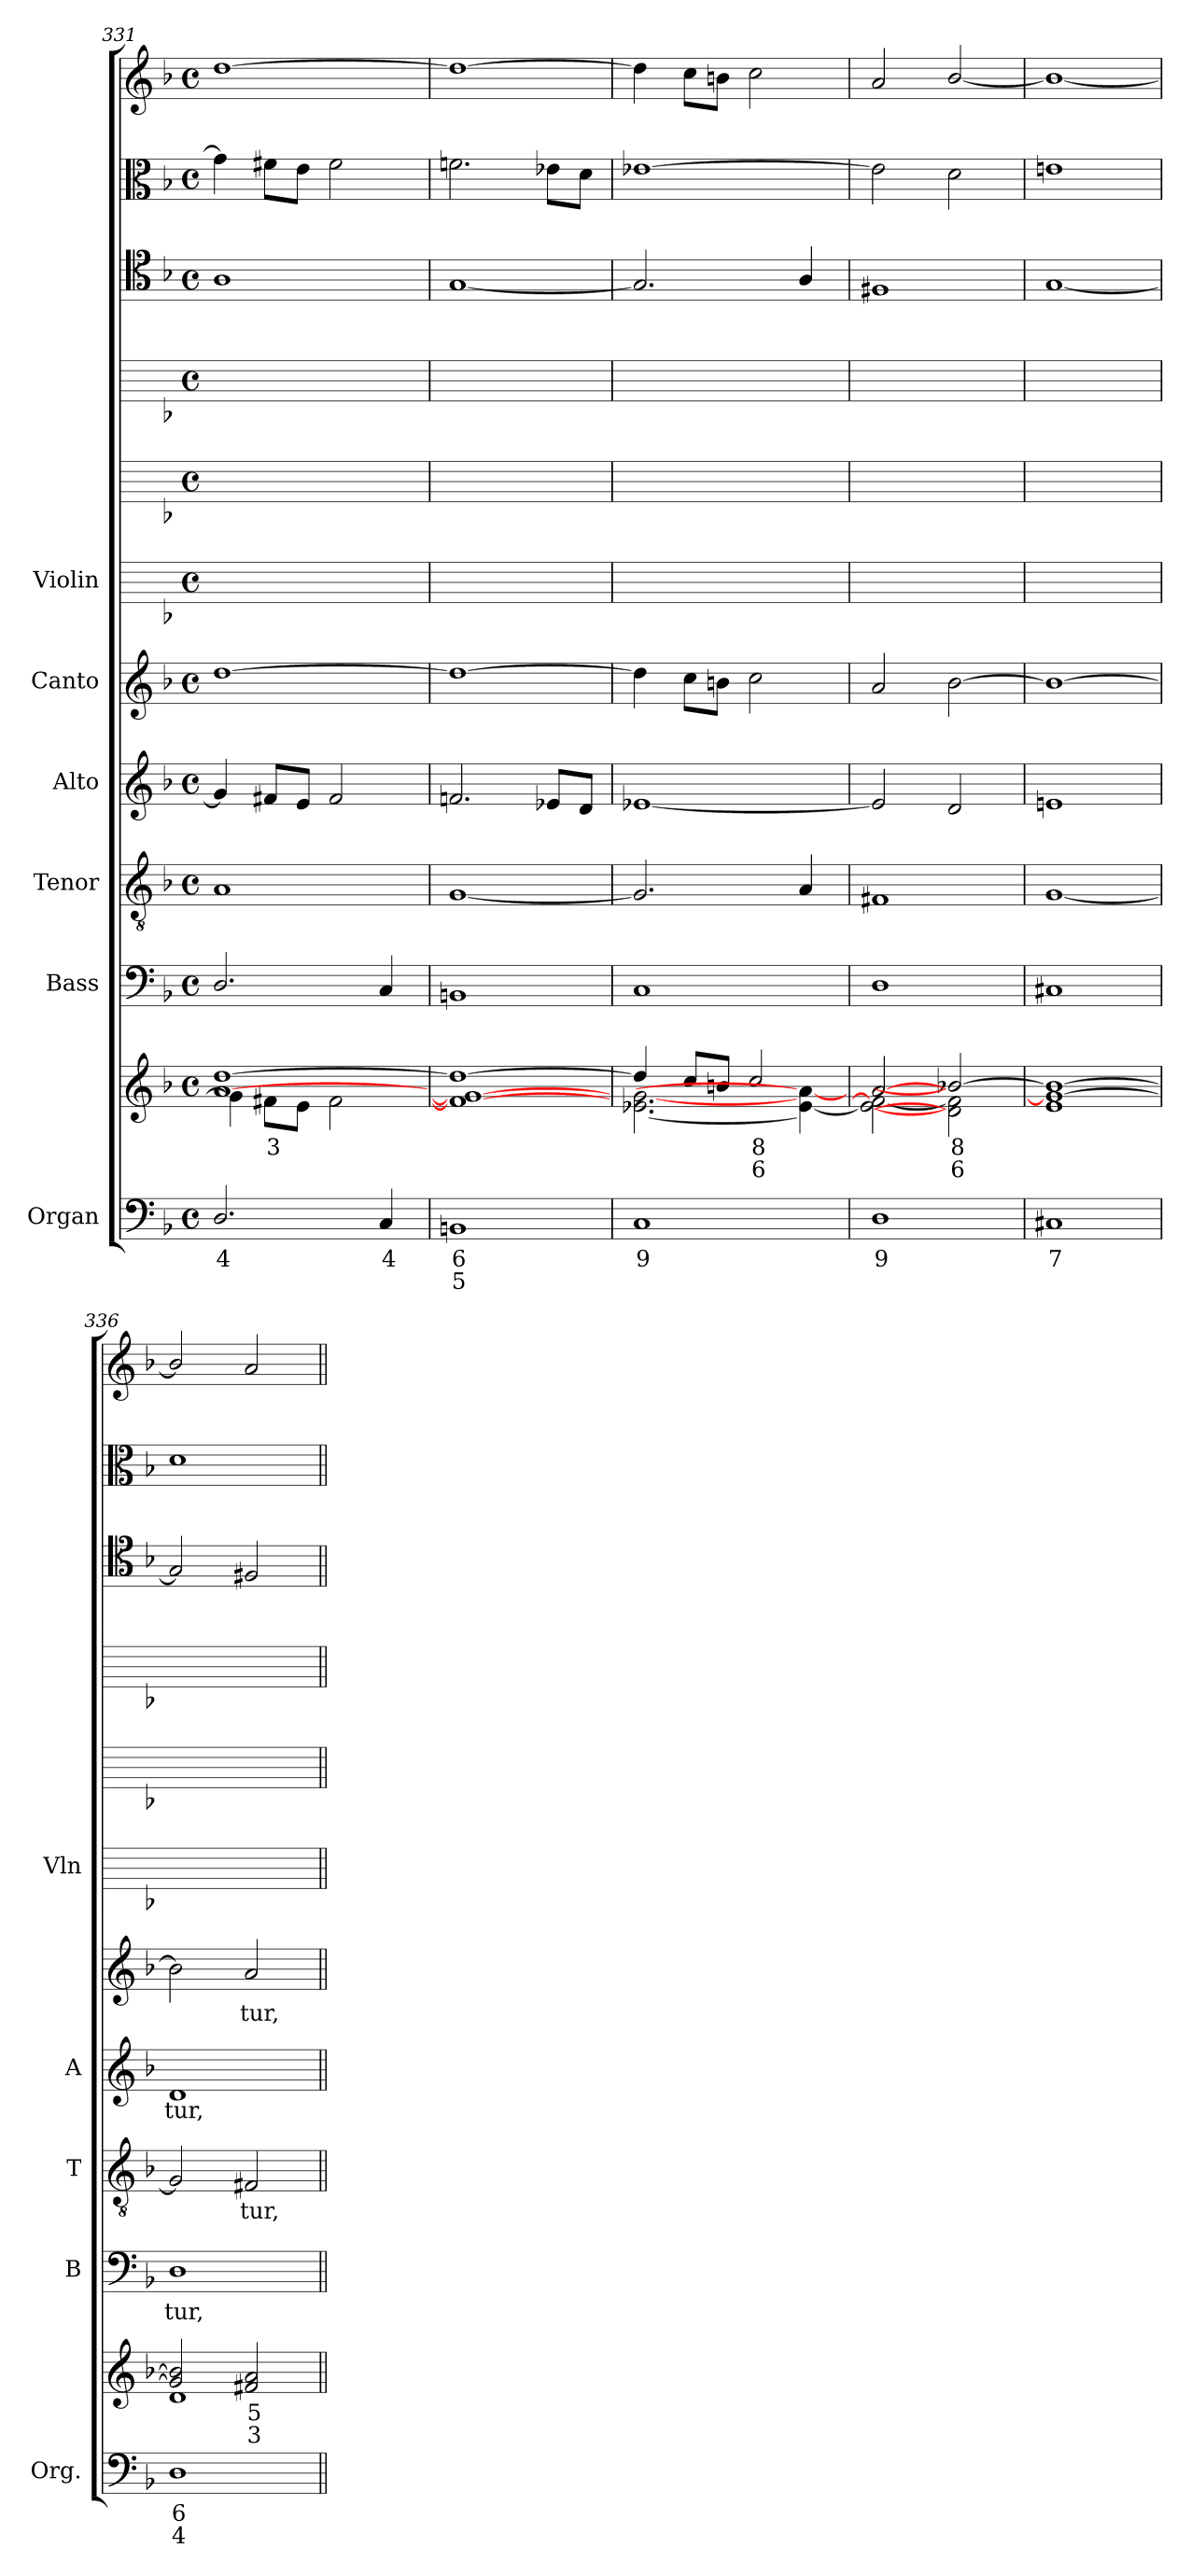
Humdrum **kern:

**kern	**text	**text	**kern	**text	**text	**kern	**text	**kern	**text	**kern	**text	**kern	**text	**kern	**kern	**kern	**kern	**kern	**kern
*part6	*part6	*part6	*part6	*part6	*part6	*part5	*part5	*part4	*part4	*part3	*part3	*part2	*part2	*part1	*part1	*part1	*part1	*part1	*part1
*staff12	*staff12	*staff12	*staff11	*staff11	*staff11	*staff10	*staff10	*staff9	*staff9	*staff8	*staff8	*staff7	*staff7	*staff6	*staff5	*staff4	*staff3	*staff2	*staff1
*I"Organ	*	*	*	*	*	*I"Bass	*	*I"Tenor	*	*I"Alto	*	*I"Canto	*	*I"Violin	*	*	*	*	*
*I'Org.	*	*	*	*	*	*I'B	*	*I'T	*	*I'A	*	*	*	*I'Vln	*	*	*	*	*
*clefF4	*	*	*clefG2	*	*	*clefF4	*	*clefGv2	*	*clefG2	*	*clefG2	*	*	*	*	*clefC4	*clefC3	*clefG2
*k[b-]	*	*	*k[b-]	*	*	*k[b-]	*	*k[b-]	*	*k[b-]	*	*k[b-]	*	*k[b-]	*k[b-]	*k[b-]	*k[b-]	*k[b-]	*k[b-]
*F:	*	*	*F:	*	*	*F:	*	*F:	*	*F:	*	*F:	*	*F:	*F:	*F:	*F:	*F:	*F:
*M4/4	*	*	*M4/4	*	*	*M4/4	*	*M4/4	*	*M4/4	*	*M4/4	*	*M4/4	*M4/4	*M4/4	*M4/4	*M4/4	*M4/4
*met(c)	*	*	*met(c)	*	*	*met(c)	*	*met(c)	*	*met(c)	*	*met(c)	*	*met(c)	*met(c)	*met(c)	*met(c)	*met(c)	*met(c)
=331	=331	=331	=331	=331	=331	=331	=331	=331	=331	=331	=331	=331	=331	=331	=331	=331	=331	=331	=331
!	!LO:LY:b	!	!	!	!	!	!	!	!	!	!	!	!	!	!	!	!	!	!
*	*	*	*^	*	*	*	*	*	*	*	*	*	*	*	*	*	*	*	*
*	*	*	*	*^	*	*	*	*	*	*	*	*	*	*	*	*	*	*	*	*
2.D/	4	.	[1a/ [1dd/	4g\]	1ryy	.	.	2.D/	.	1A	.	4g]	.	[1dd	.	1ryy	1ryy	1ryy	1A	4g]	[1dd
!	!	!	!	!	!	!LO:LY:b	!	!	!	!	!	!	!	!	!	!	!	!	!	!	!
.	.	.	.	8f#X\L	.	3	.	.	.	.	.	8f#XL	.	.	.	.	.	.	.	8f#XL	.
.	.	.	.	8e\J	.	.	.	.	.	.	.	8eJ	.	.	.	.	.	.	.	8eJ	.
.	.	.	.	2f#\	.	.	.	.	.	.	.	2f#	.	.	.	.	.	.	.	2f#	.
!	!LO:LY:b	!	!	!	!	!	!	!	!	!	!	!	!	!	!	!	!	!	!	!	!
4C	4	.	.	.	.	.	.	4C	.	.	.	.	.	.	.	.	.	.	.	.	.
=332	=332	=332	=332	=332	=332	=332	=332	=332	=332	=332	=332	=332	=332	=332	=332	=332	=332	=332	=332	=332	=332
!	!LO:LY:b	!LO:LY:b	!	!	!	!	!	!	!	!	!	!	!	!	!	!	!	!	!	!	!
1BBn	6	5	1fn/_ 1g/_ 1dd/_	1ryy	1ryy	.	.	1BBn	.	[1G	.	2.fn	.	1dd_	.	1ryy	1ryy	1ryy	[1G	2.fn	1dd_
.	.	.	.	.	.	.	.	.	.	.	.	8e-XL	.	.	.	.	.	.	.	8e-XL	.
.	.	.	.	.	.	.	.	.	.	.	.	8dJ	.	.	.	.	.	.	.	8dJ	.
=333	=333	=333	=333	=333	=333	=333	=333	=333	=333	=333	=333	=333	=333	=333	=333	=333	=333	=333	=333	=333	=333
!	!LO:LY:b	!	!	!	!	!	!	!	!	!	!	!	!	!	!	!	!	!	!	!	!
1C	9	.	4dd/]	[2.e-X\ [2.g\	1ryy	.	.	1C	.	2.G]	.	[1e-X	.	4dd]	.	1ryy	1ryy	1ryy	2.G]	[1e-X	4dd]
.	.	.	8cc/L	.	.	.	.	.	.	.	.	.	.	8ccL	.	.	.	.	.	.	8ccL
.	.	.	8bn/J	.	.	.	.	.	.	.	.	.	.	8bnJ	.	.	.	.	.	.	8bnJ
!	!	!	!	!	!	!LO:LY:b	!LO:LY:b	!	!	!	!	!	!	!	!	!	!	!	!	!	!
.	.	.	2cc/	.	.	8	6	.	.	.	.	.	.	2cc	.	.	.	.	.	.	2cc
.	.	.	.	4e-\_ 4a\_	.	.	.	.	.	4A	.	.	.	.	.	.	.	.	4A/	.	.
=334	=334	=334	=334	=334	=334	=334	=334	=334	=334	=334	=334	=334	=334	=334	=334	=334	=334	=334	=334	=334	=334
!	!LO:LY:b	!	!	!	!	!	!	!	!	!	!	!	!	!	!	!	!	!	!	!	!
1D	9	.	[2a/	2e-\_ 2f#\_	1ryy	.	.	1D	.	1F#X	.	2e-]	.	2a	.	1ryy	1ryy	1ryy	1F#X	2e-]	2a
!	!	!	!	!	!	!LO:LY:b	!LO:LY:b	!	!	!	!	!	!	!	!	!	!	!	!	!	!
.	.	.	2b-X/_	2d\] 2f#\]	.	8	6	.	.	.	.	2d	.	[2b-\	.	.	.	.	.	2d	[2b-/
=335	=335	=335	=335	=335	=335	=335	=335	=335	=335	=335	=335	=335	=335	=335	=335	=335	=335	=335	=335	=335	=335
!	!LO:LY:b	!	!	!	!	!	!	!	!	!	!	!	!	!	!	!	!	!	!	!	!
1C#X	7	.	1g/_ 1b-/_	1e\	1ryy	.	.	1C#X	.	[1G	.	1en	.	1b-\_	.	1ryy	1ryy	1ryy	[1G	1en	1b-/_
=336	=336	=336	=336	=336	=336	=336	=336	=336	=336	=336	=336	=336	=336	=336	=336	=336	=336	=336	=336	=336	=336
!	!LO:LY:b	!LO:LY:b	!	!	!	!	!	!	!LO:LY:b	!	!	!	!LO:LY:b	!	!	!	!	!	!	!	!
1D	6	4	2g/] 2b-/]	1d\	1ryy	.	.	1D	tur,	2G]	.	1d	tur,	2b-\]	.	1ryy	1ryy	1ryy	2G]	1d	2b-/]
!	!	!	!	!	!	!LO:LY:b	!LO:LY:b	!	!	!	!LO:LY:b	!	!	!	!LO:LY:b	!	!	!	!	!	!
.	.	.	2f#X/ 2a/	.	.	5	3	.	.	2F#X	tur,	.	.	2a	tur,	.	.	.	2F#X	.	2a
*	*	*	*v	*v	*v	*	*	*	*	*	*	*	*	*	*	*	*	*	*	*	*
=||	=||	=||	=||	=||	=||	=||	=||	=||	=||	=||	=||	=||	=||	=||	=||	=||	=||	=||	=||
*-	*-	*-	*-	*-	*-	*-	*-	*-	*-	*-	*-	*-	*-	*-	*-	*-	*-	*-	*-
